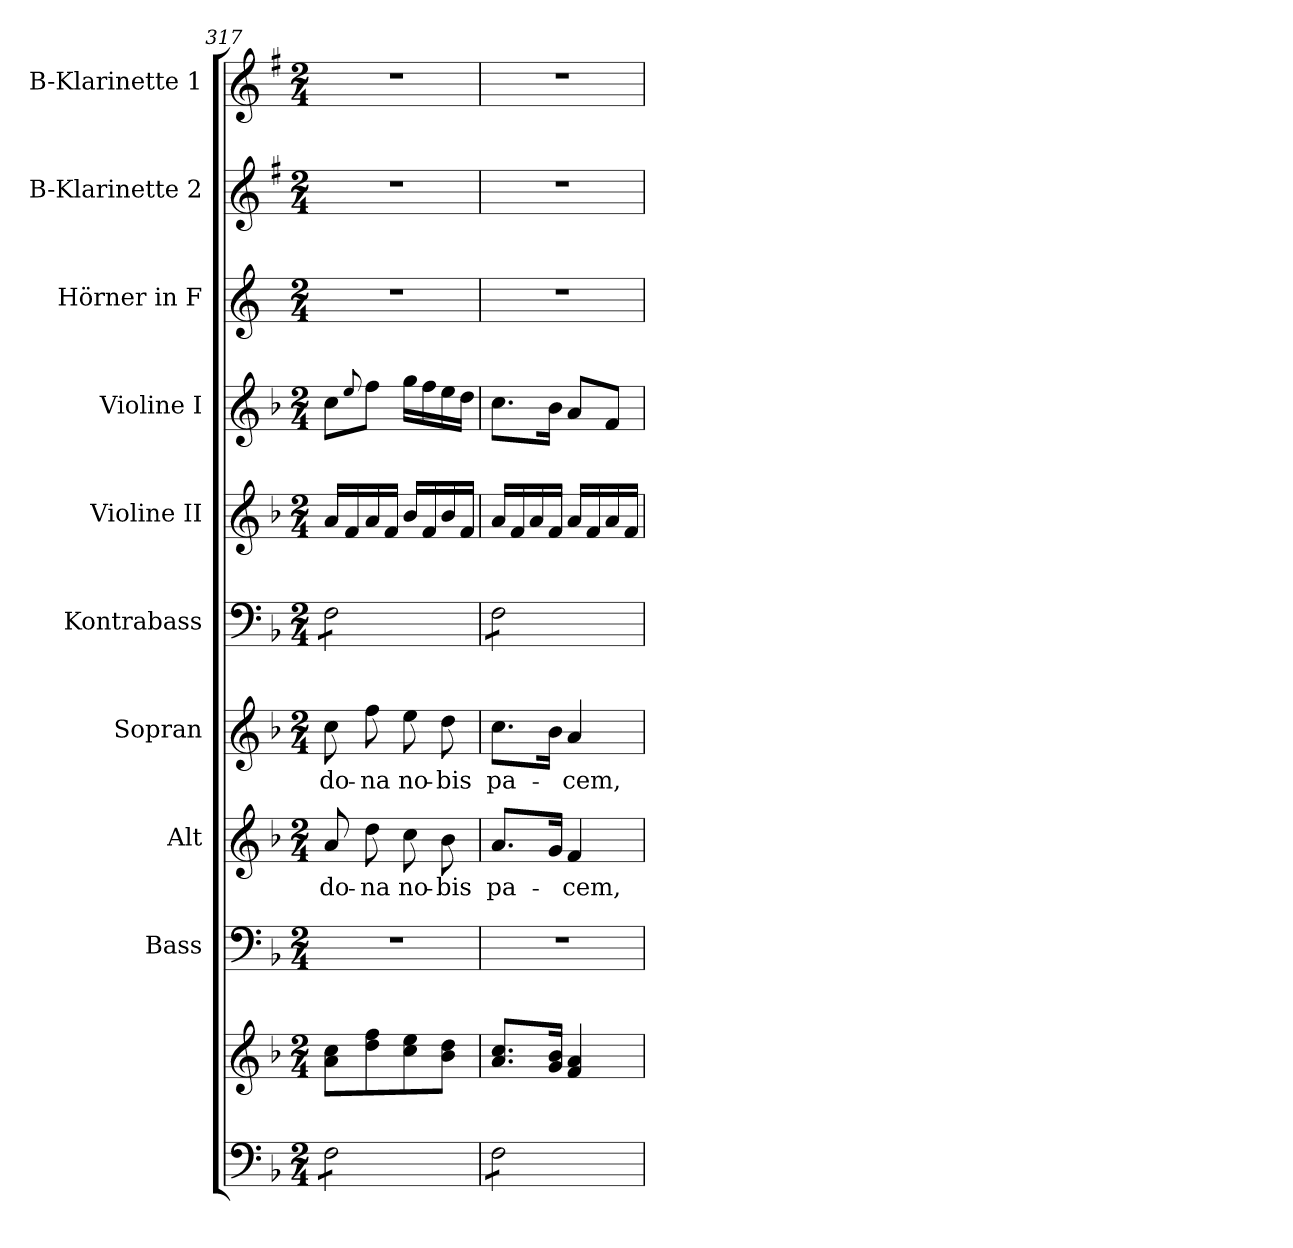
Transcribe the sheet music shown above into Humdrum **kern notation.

**kern	**kern	**kern	**kern	**text	**kern	**text	**kern	**kern	**kern	**kern	**kern	**kern
*part10	*part10	*part9	*part8	*part8	*part7	*part7	*part6	*part5	*part4	*part3	*part2	*part1
*staff11	*staff10	*staff9	*staff8	*staff8	*staff7	*staff7	*staff6	*staff5	*staff4	*staff3	*staff2	*staff1
*	*	*I"Bass	*I"Alt	*	*I"Sopran	*	*I"Kontrabass	*I"Violine II	*I"Violine I	*I"Hörner in F	*I"B-Klarinette 2	*I"B-Klarinette 1
*	*	*I'B.	*I'A.	*	*I'S.	*	*I'Kb.	*I'Vl. II	*I'Vl. I	*	*I'B Kl. 2	*I'B Kl. 1
*clefF4	*clefG2	*clefF4	*clefG2	*	*clefG2	*	*clefF4	*clefG2	*clefG2	*clefG2	*clefG2	*clefG2
*	*	*	*	*	*	*	*ITrd7c12	*	*	*ITrd4c7	*ITrd1c2	*ITrd1c2
*k[b-]	*k[b-]	*k[b-]	*k[b-]	*	*k[b-]	*	*k[b-]	*k[b-]	*k[b-]	*k[b-]	*k[b-]	*k[b-]
*F:	*F:	*F:	*F:	*	*F:	*	*F:	*F:	*F:	*F:	*F:	*F:
*M2/4	*M2/4	*M2/4	*M2/4	*	*M2/4	*	*M2/4	*M2/4	*M2/4	*M2/4	*M2/4	*M2/4
=317	=317	=317	=317	=317	=317	=317	=317	=317	=317	=317	=317	=317
!	!	!	!	!LO:LY:b	!	!LO:LY:b	!	!	!	!	!	!
*tremolo	*	*	*	*	*	*	*	*	*	*	*	*
*	*	*	*	*	*	*	*tremolo	*	*	*	*	*
8F\L	8a\ 8cc\L	2r	8a/	do-	8cc\	do-	8FF\L	16a/LL	8cc\L	2r	2r	2r
.	.	.	.	.	.	.	.	16f/	.	.	.	.
.	.	.	.	.	.	.	.	.	8qqee/	.	.	.
!	!	!	!	!LO:LY:b	!	!LO:LY:b	!	!	!	!	!	!
8F\	8dd\ 8ff\	.	8dd\	-na	8ff\	-na	8FF\	16a/	8ff\J	.	.	.
.	.	.	.	.	.	.	.	16f/JJ	.	.	.	.
!	!	!	!	!LO:LY:b	!	!LO:LY:b	!	!	!	!	!	!
8F\	8cc\ 8ee\	.	8cc\	no-	8ee\	no-	8FF\	16b-/LL	16gg\LL	.	.	.
.	.	.	.	.	.	.	.	16f/	16ff\	.	.	.
!	!	!	!	!LO:LY:b	!	!LO:LY:b	!	!	!	!	!	!
8F\J	8b-\ 8dd\J	.	8b-\	-bis	8dd\	-bis	8FF\J	16b-/	16ee\	.	.	.
.	.	.	.	.	.	.	.	16f/JJ	16dd\JJ	.	.	.
=318	=318	=318	=318	=318	=318	=318	=318	=318	=318	=318	=318	=318
!	!	!	!	!LO:LY:b	!	!LO:LY:b	!	!	!	!	!	!
8F\L	8.a/ 8.cc/L	2r	8.a/L	pa-	8.cc\L	pa-	8FF\L	16a/LL	8.cc\L	2r	2r	2r
.	.	.	.	.	.	.	.	16f/	.	.	.	.
8F\	.	.	.	.	.	.	8FF\	16a/	.	.	.	.
.	16g/ 16b-/Jk	.	16g/Jk	.	16b-\Jk	.	.	16f/JJ	16b-\Jk	.	.	.
!	!	!	!	!LO:LY:b	!	!LO:LY:b	!	!	!	!	!	!
8F\	4f/ 4a/	.	4f/	-cem,	4a/	-cem,	8FF\	16a/LL	8a/L	.	.	.
.	.	.	.	.	.	.	.	16f/	.	.	.	.
8F\J	.	.	.	.	.	.	8FF\J	16a/	8f/J	.	.	.
*	*	*	*	*	*	*	*Xtremolo	*	*	*	*	*
*Xtremolo	*	*	*	*	*	*	*	*	*	*	*	*
.	.	.	.	.	.	.	.	16f/JJ	.	.	.	.
=	=	=	=	=	=	=	=	=	=	=	=	=
*-	*-	*-	*-	*-	*-	*-	*-	*-	*-	*-	*-	*-
